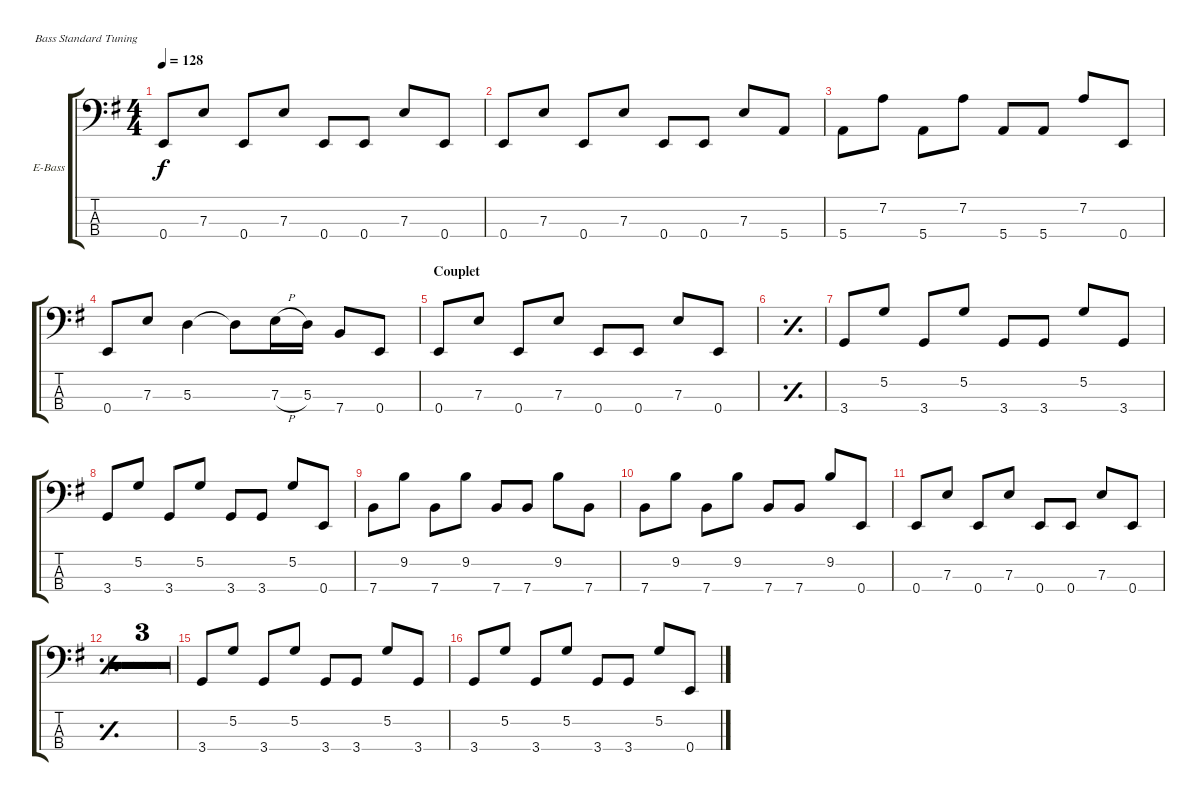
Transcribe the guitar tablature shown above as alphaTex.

\bracketExtendMode groupsimilarinstruments
\firstSystemTrackNameOrientation horizontal
\otherSystemsTrackNameOrientation horizontal
\track ("Electric Bass" "E-Bass") {multiBarRest instrument electricbasspick}
\staff {score tabs}
\tuning (G2 D2 A1 E1)
\ts (4 4)
\tempo 128
\clef f4
\ks eminor
0.4.8{dy f} 7.3.8 0.4.8 7.3.8 0.4.8 0.4.8 7.3.8 0.4.8 |
0.4.8 7.3.8 0.4.8 7.3.8 0.4.8 0.4.8 7.3.8 5.4.8 |
5.4.8 7.2.8 5.4.8 7.2.8 5.4.8 5.4.8 7.2.8 0.4.8 |
0.4.8 7.3.8 5.3.4 5.3{t}.8 7.3{h}.16 5.3.16 7.4.8 0.4.8 |
\section ("" "Couplet")
0.4.8 7.3.8 0.4.8 7.3.8 0.4.8 0.4.8 7.3.8 0.4.8 |
\simile simple
|
\simile none
3.4.8 5.2.8 3.4.8 5.2.8 3.4.8 3.4.8 5.2.8 3.4.8 |
3.4.8 5.2.8 3.4.8 5.2.8 3.4.8 3.4.8 5.2.8 0.4.8 |
7.4.8 9.2.8 7.4.8 9.2.8 7.4.8 7.4.8 9.2.8 7.4.8 |
7.4.8 9.2.8 7.4.8 9.2.8 7.4.8 7.4.8 9.2.8 0.4.8 |
0.4.8 7.3.8 0.4.8 7.3.8 0.4.8 0.4.8 7.3.8 0.4.8 |
\simile simple
|
|
|
\simile none
3.4.8 5.2.8 3.4.8 5.2.8 3.4.8 3.4.8 5.2.8 3.4.8 |
3.4.8 5.2.8 3.4.8 5.2.8 3.4.8 3.4.8 5.2.8 0.4.8
